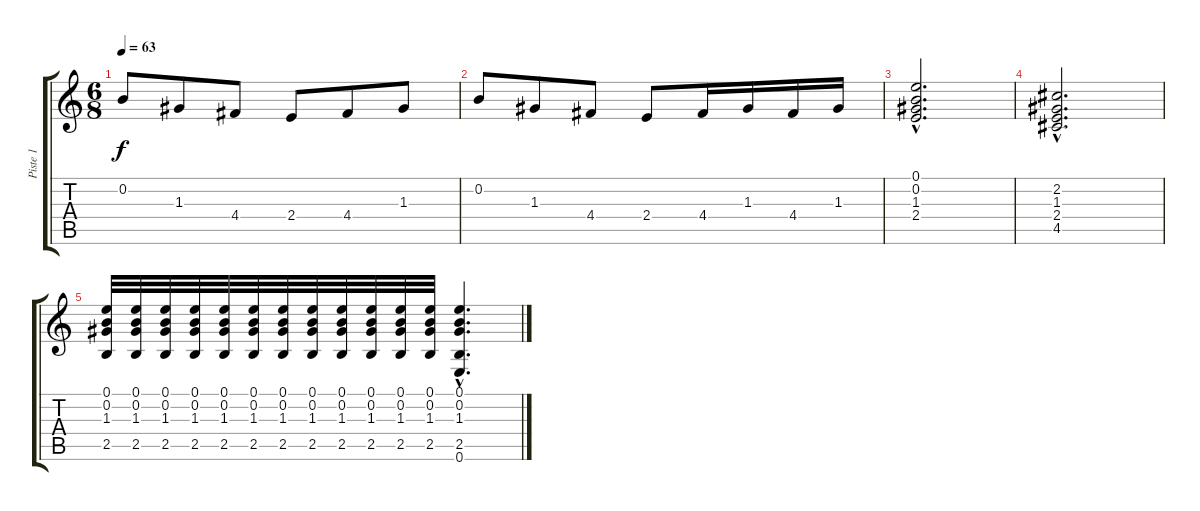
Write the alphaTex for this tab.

\track ("Piste 1" "Piste 1") {instrument acousticguitarnylon}
\staff {score tabs}
\tuning (E4 B3 G3 D3 A2 E2) {hide}
\ts (6 8)
\tempo 63
\clef g2
\ks c
0.2.8{dy f} 1.3.8 4.4.8 2.4.8 4.4.8 1.3.8 |
0.2.8 1.3.8 4.4.8 2.4.8 4.4.16 1.3.16 4.4.16 1.3.16 |
(0.1{hac} 0.2{hac} 1.3{hac} 2.4{hac}).2{d} |
(2.2{hac} 1.3{hac} 2.4{hac} 4.5{hac}).2{d} |
(0.1 0.2 1.3 2.5).32 (0.1 0.2 1.3 2.5).32 (0.1 0.2 1.3 2.5).32 (0.1 0.2 1.3 2.5).32 (0.1 0.2 1.3 2.5).32 (0.1 0.2 1.3 2.5).32 (0.1 0.2 1.3 2.5).32 (0.1 0.2 1.3 2.5).32 (0.1 0.2 1.3 2.5).32 (0.1 0.2 1.3 2.5).32 (0.1 0.2 1.3 2.5).32 (0.1 0.2 1.3 2.5).32 (0.1{hac} 0.2{hac} 1.3{hac} 2.5{hac} 0.6{hac}).4{d}
